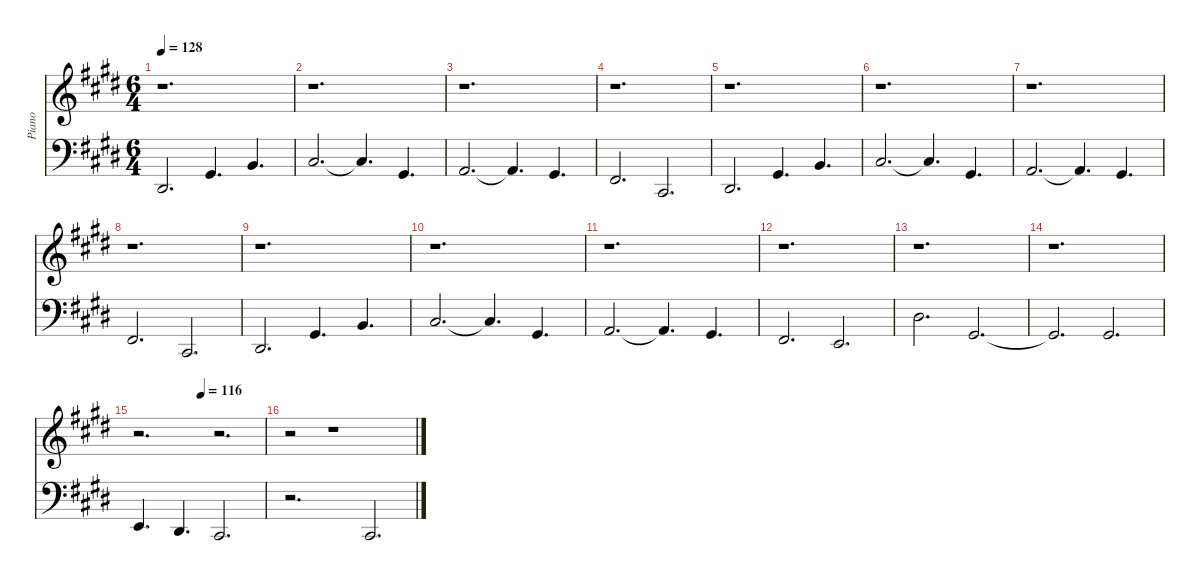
\defaultSystemsLayout 4
\hideDynamics
\bracketExtendMode nobrackets
\firstSystemTrackNameMode fullname
\otherSystemsTrackNameMode fullname
\otherSystemsTrackNameOrientation horizontal
\track ("Piano" "pno.") {instrument acousticgrandpiano}
\staff {score}
\tuning (E3 B2 G2 D2 A1 E1 B1)
\ts (6 4)
\tempo 128
\clef g2
\ks e
r.1{d dy f} |
r.1{d} |
r.1{d} |
r.1{d} |
r.1{d} |
r.1{d} |
r.1{d} |
r.1{d} |
r.1{d} |
r.1{d} |
r.1{d} |
r.1{d} |
r.1{d} |
r.1{d} |
\tempo (116 0.5)
r.2{d} r.2{d} |
r.2 r.1
\staff {score}
\tuning (E3 B2 G2 D2 A1 E1 B1)
\clef f4
\ottava regular
\simile none
\ks e
-1.6{acc #}.2{d ot 8vb dy ff} 4.6{acc #}.4{d ot 8vb} 2.5{acc forcenatural}.4{d ot 8vb} |
2.7{acc #}.2{d ot 8vb} 2.7{t acc #}.4{d ot 8vb} 4.6{acc #}.4{d ot 8vb} |
5.6{acc forcenatural}.2{d ot 8vb} 5.6{t acc forcenatural}.4{d ot 8vb} 4.6{acc #}.4{d ot 8vb} |
2.6{acc #}.2{d ot 8vb} -3.6{acc #}.2{d ot 8vb} |
-1.6{acc #}.2{d ot 8vb} 4.6{acc #}.4{d ot 8vb} 2.5{acc forcenatural}.4{d ot 8vb} |
2.7{acc #}.2{d ot 8vb} 2.7{t acc #}.4{d ot 8vb} 4.6{acc #}.4{d ot 8vb} |
5.6{acc forcenatural}.2{d ot 8vb} 5.6{t acc forcenatural}.4{d ot 8vb} 4.6{acc #}.4{d ot 8vb} |
2.6{acc #}.2{d ot 8vb} -3.6{acc #}.2{d ot 8vb} |
-1.6{acc #}.2{d ot 8vb} 4.6{acc #}.4{d ot 8vb} 2.5{acc forcenatural}.4{d ot 8vb} |
2.7{acc #}.2{d ot 8vb} 2.7{t acc #}.4{d ot 8vb dy f} 4.6{acc #}.4{d ot 8vb dy ff} |
5.6{acc forcenatural}.2{d ot 8vb} 5.6{t acc forcenatural}.4{d ot 8vb dy f} 4.6{acc #}.4{d ot 8vb dy ff} |
4.4{acc #}.2{d dy f} 2.4{acc forcenatural}.2{d} |
4.2{acc #}.2{d} 1.3{acc #}.2{d} |
1.3{t acc #}.2{d} 1.3{acc #}.2{d} |
2.4{acc forcenatural}.4{d} 1.4{acc #}.4{d} 2.7{acc #}.2{d} |
r.2{d} 4.5{acc #}.2{d}
